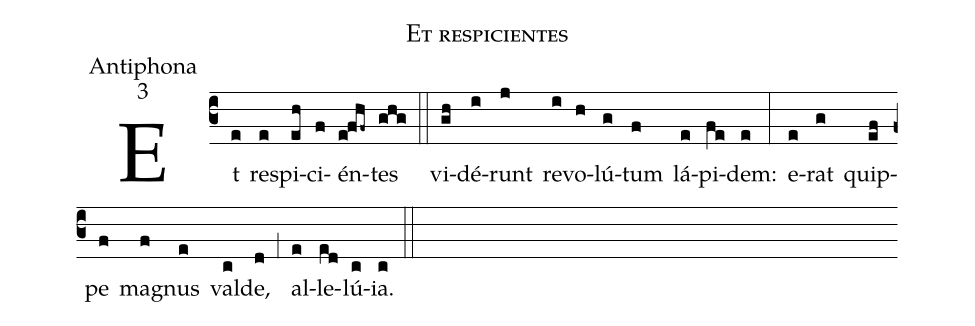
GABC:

name:Et respicientes;
office-part:Antiphona;
mode:3;
%%
(c3) Et(e) re(e)spi(eh)ci(f)én(e!fhf~)tes(ghg) (::) vi(gh)dé(i)runt(j) re(i)vo(h)lú(g)tum(f) lá(e)pi(fe)dem:(e) (:) e(e)rat(g) quip(ef)pe(f) ma(f)gnus(e) val(c)de,(d) (;1) al(e)le(ed)lú(c)ia.(c) (::)
